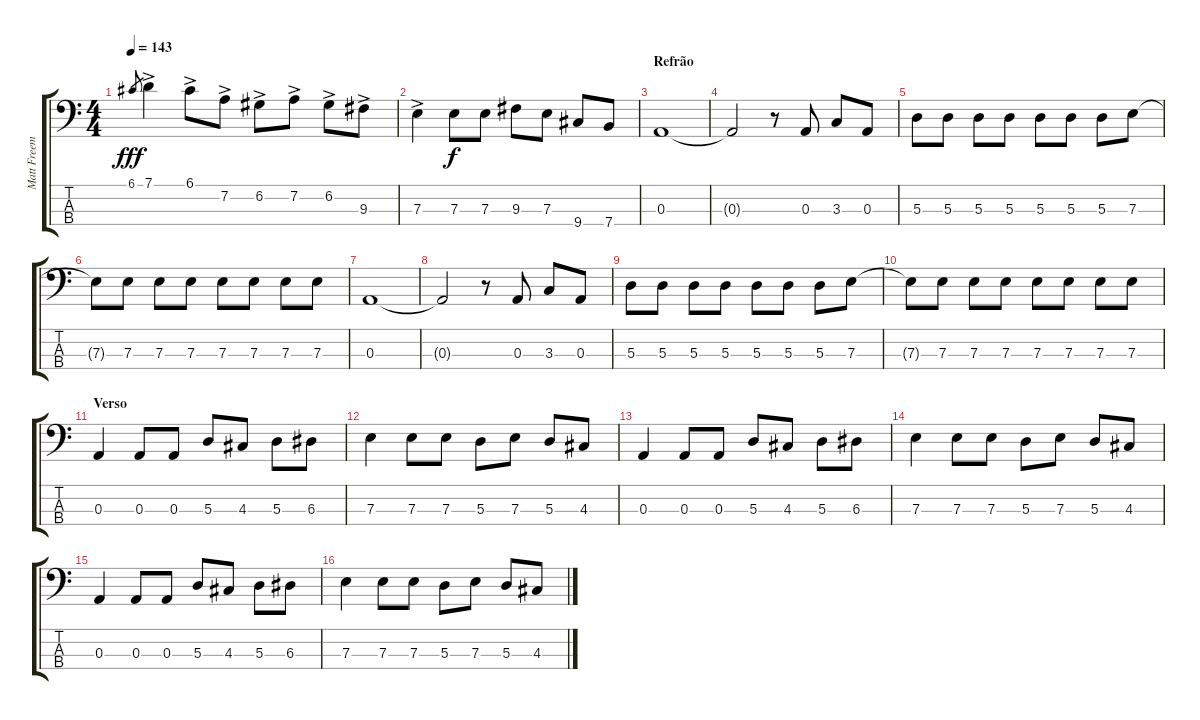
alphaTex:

\track ("Matt Freeman" "Matt Freem") {instrument electricbassfinger}
\staff {score tabs}
\tuning (G2 D2 A1 E1) {hide}
\ts (4 4)
\tempo 143
\clef f4
\ks c
6.1.8{gr dy fff} 7.1{ac}.4 6.1{ac}.8 7.2{ac}.8 6.2{ac}.8 7.2{ac}.8 6.2{ac}.8 9.3{ac}.8 |
7.3{ac}.4 7.3.8{dy f} 7.3.8 9.3.8 7.3.8 9.4.8 7.4.8 |
\section ("" "Refrão")
0.3.1 |
0.3{t}.2 r.8 0.3.8 3.3.8 0.3.8 |
5.3.8 5.3.8 5.3.8 5.3.8 5.3.8 5.3.8 5.3.8 7.3.8 |
7.3{t}.8 7.3.8 7.3.8 7.3.8 7.3.8 7.3.8 7.3.8 7.3.8 |
0.3.1 |
0.3{t}.2 r.8 0.3.8 3.3.8 0.3.8 |
5.3.8 5.3.8 5.3.8 5.3.8 5.3.8 5.3.8 5.3.8 7.3.8 |
7.3{t}.8 7.3.8 7.3.8 7.3.8 7.3.8 7.3.8 7.3.8 7.3.8 |
\section ("" "Verso")
0.3.4 0.3.8 0.3.8 5.3.8 4.3.8 5.3.8 6.3.8 |
7.3.4 7.3.8 7.3.8 5.3.8 7.3.8 5.3.8 4.3.8 |
0.3.4 0.3.8 0.3.8 5.3.8 4.3.8 5.3.8 6.3.8 |
7.3.4 7.3.8 7.3.8 5.3.8 7.3.8 5.3.8 4.3.8 |
0.3.4 0.3.8 0.3.8 5.3.8 4.3.8 5.3.8 6.3.8 |
7.3.4 7.3.8 7.3.8 5.3.8 7.3.8 5.3.8 4.3.8
